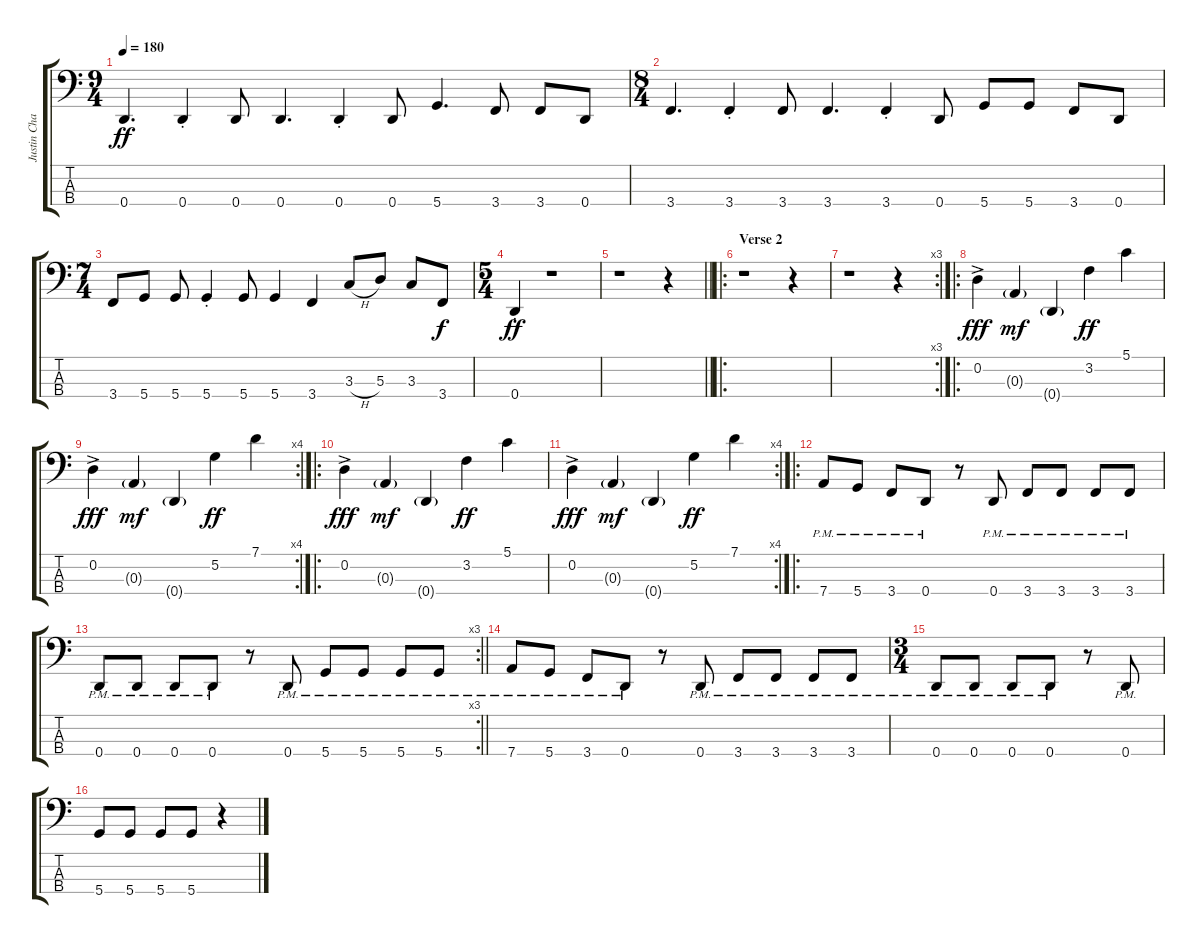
\track ("Justin Chancellor" "Justin Cha") {instrument electricbasspick}
\staff {score tabs}
\tuning (G2 D2 A1 D1) {hide}
\ts (9 4)
\tempo 180
\clef f4
\ks c
0.4.4{d dy ff} 0.4{st}.4 0.4.8 0.4.4{d} 0.4{st}.4 0.4.8 5.4.4{d} 3.4.8 3.4.8 0.4.8 |
\ts (8 4)
3.4.4{d} 3.4{st}.4 3.4.8 3.4.4{d} 3.4{st}.4 0.4.8 5.4.8 5.4.8 3.4.8 0.4.8 |
\ts (7 4)
3.4.8 5.4.8 5.4.8 5.4{st}.4 5.4.8 5.4.4 3.4.4 3.3{h}.8 5.3.8 3.3.8 3.4.8{dy f} |
\ts (5 4)
0.4{st}.4{dy ff} r.1 |
\barLineRight lightlight
r.1 r.4 |
\ro
\section ("" "Verse 2")
r.1 r.4 |
\rc 3
r.1 r.4 |
\ro
0.2{ac}.4{dy fff} 0.3{g}.4{dy mf} 0.4{g}.4 3.2.4{dy ff} 5.1.4 |
\rc 4
0.2{ac}.4{dy fff} 0.3{g}.4{dy mf} 0.4{g}.4 5.2.4{dy ff} 7.1.4 |
\ro
0.2{ac}.4{dy fff} 0.3{g}.4{dy mf} 0.4{g}.4 3.2.4{dy ff} 5.1.4 |
\rc 4
0.2{ac}.4{dy fff} 0.3{g}.4{dy mf} 0.4{g}.4 5.2.4{dy ff} 7.1.4 |
\ro
7.4{pm}.8 5.4{pm}.8 3.4{pm}.8 0.4{pm}.8 r.8 0.4{pm}.8 3.4{pm}.8 3.4{pm}.8 3.4{pm}.8 3.4{pm}.8 |
\rc 3
\barLineRight lightlight
0.4{pm}.8 0.4{pm}.8 0.4{pm}.8 0.4{pm}.8 r.8 0.4{pm}.8 5.4{pm}.8 5.4{pm}.8 5.4{pm}.8 5.4{pm}.8 |
7.4{pm}.8 5.4{pm}.8 3.4{pm}.8 0.4{pm}.8 r.8 0.4{pm}.8 3.4{pm}.8 3.4{pm}.8 3.4{pm}.8 3.4{pm}.8 |
\ts (3 4)
0.4{pm}.8 0.4{pm}.8 0.4{pm}.8 0.4{pm}.8 r.8 0.4{pm}.8 |
5.4.8 5.4.8 5.4.8 5.4.8 r.4
